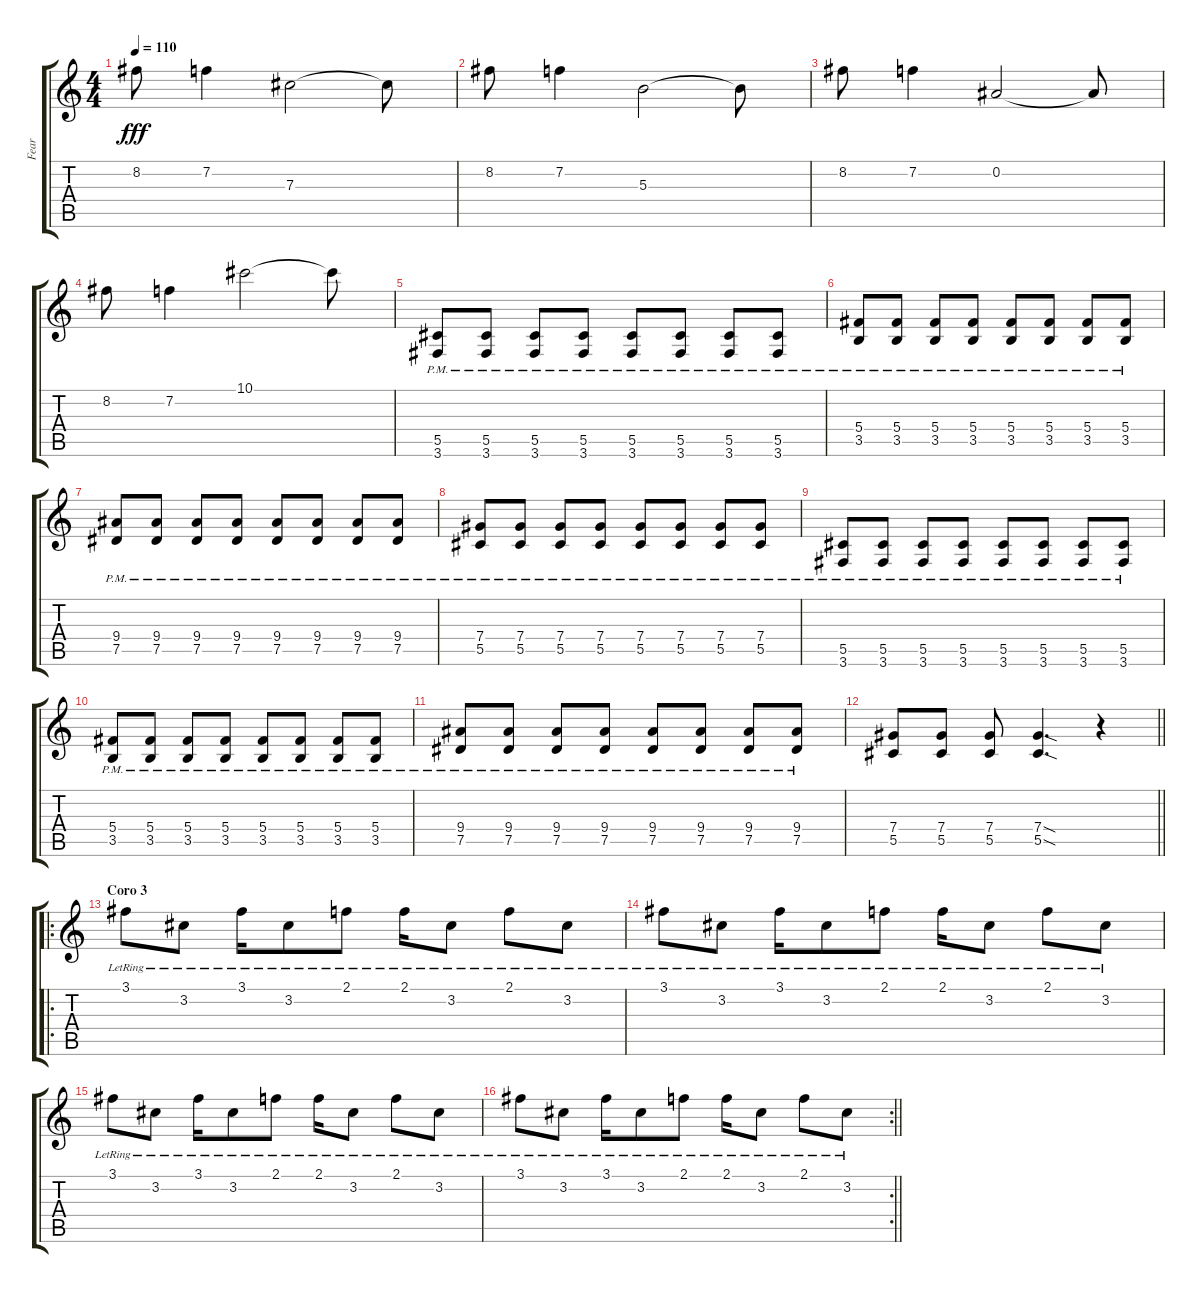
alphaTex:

\track ("Fear" "Fear") {instrument acousticguitarsteel}
\staff {score tabs}
\tuning (Eb4 Bb3 Gb3 Db3 Ab2 Eb2) {hide}
\ts (4 4)
\tempo 110
\clef g2
\ks c
8.2.8{dy fff} 7.2.4 7.3.2 7.3{t}.8 |
8.2.8 7.2.4 5.3.2 5.3{t}.8 |
8.2.8 7.2.4 0.2.2 0.2{t}.8 |
8.2.8 7.2.4 10.1.2 10.1{t}.8 |
(5.5{pm} 3.6{pm}).8 (5.5{pm} 3.6{pm}).8 (5.5{pm} 3.6{pm}).8 (5.5{pm} 3.6{pm}).8 (5.5{pm} 3.6{pm}).8 (5.5{pm} 3.6{pm}).8 (5.5{pm} 3.6{pm}).8 (5.5{pm} 3.6{pm}).8 |
(5.4{pm} 3.5{pm}).8 (5.4{pm} 3.5{pm}).8 (5.4{pm} 3.5{pm}).8 (5.4{pm} 3.5{pm}).8 (5.4{pm} 3.5{pm}).8 (5.4{pm} 3.5{pm}).8 (5.4{pm} 3.5{pm}).8 (5.4{pm} 3.5{pm}).8 |
(9.4{pm} 7.5{pm}).8 (9.4{pm} 7.5{pm}).8 (9.4{pm} 7.5{pm}).8 (9.4{pm} 7.5{pm}).8 (9.4{pm} 7.5{pm}).8 (9.4{pm} 7.5{pm}).8 (9.4{pm} 7.5{pm}).8 (9.4{pm} 7.5{pm}).8 |
(7.4{pm} 5.5{pm}).8 (7.4{pm} 5.5{pm}).8 (7.4{pm} 5.5{pm}).8 (7.4{pm} 5.5{pm}).8 (7.4{pm} 5.5{pm}).8 (7.4{pm} 5.5{pm}).8 (7.4{pm} 5.5{pm}).8 (7.4{pm} 5.5{pm}).8 |
(5.5{pm} 3.6{pm}).8 (5.5{pm} 3.6{pm}).8 (5.5{pm} 3.6{pm}).8 (5.5{pm} 3.6{pm}).8 (5.5{pm} 3.6{pm}).8 (5.5{pm} 3.6{pm}).8 (5.5{pm} 3.6{pm}).8 (5.5{pm} 3.6{pm}).8 |
(5.4{pm} 3.5{pm}).8 (5.4{pm} 3.5{pm}).8 (5.4{pm} 3.5{pm}).8 (5.4{pm} 3.5{pm}).8 (5.4{pm} 3.5{pm}).8 (5.4{pm} 3.5{pm}).8 (5.4{pm} 3.5{pm}).8 (5.4{pm} 3.5{pm}).8 |
(9.4{pm} 7.5{pm}).8 (9.4{pm} 7.5{pm}).8 (9.4{pm} 7.5{pm}).8 (9.4{pm} 7.5{pm}).8 (9.4{pm} 7.5{pm}).8 (9.4{pm} 7.5{pm}).8 (9.4{pm} 7.5{pm}).8 (9.4{pm} 7.5{pm}).8 |
\barLineRight lightlight
(7.4 5.5).8 (7.4 5.5).8 (7.4 5.5).8 (7.4{sod} 5.5{sod}).4{d} r.4 |
\ro
\section ("" "Coro 3")
3.1{lr}.8 3.2{lr}.8 3.1{lr}.16 3.2{lr}.8 2.1{lr}.8 2.1{lr}.16 3.2{lr}.8 2.1{lr}.8 3.2{lr}.8 |
3.1{lr}.8 3.2{lr}.8 3.1{lr}.16 3.2{lr}.8 2.1{lr}.8 2.1{lr}.16 3.2{lr}.8 2.1{lr}.8 3.2{lr}.8 |
3.1{lr}.8 3.2{lr}.8 3.1{lr}.16 3.2{lr}.8 2.1{lr}.8 2.1{lr}.16 3.2{lr}.8 2.1{lr}.8 3.2{lr}.8 |
\rc 2
\barLineRight lightlight
3.1{lr}.8 3.2{lr}.8 3.1{lr}.16 3.2{lr}.8 2.1{lr}.8 2.1{lr}.16 3.2{lr}.8 2.1{lr}.8 3.2{lr}.8
